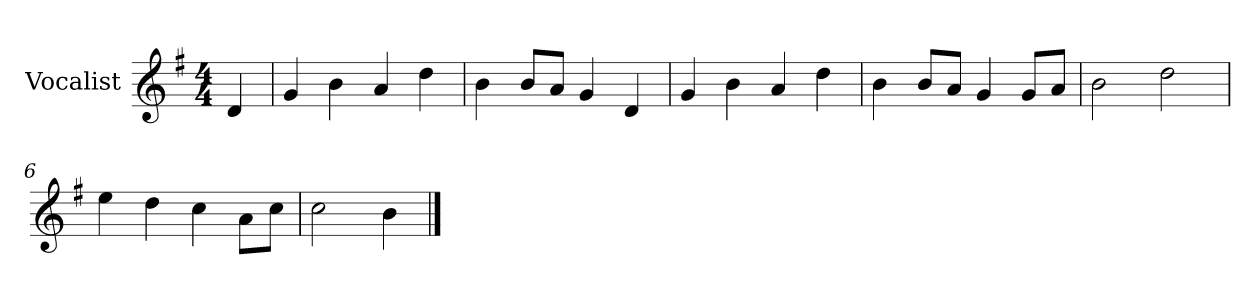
**kern
*part1
*staff1
*I"Vocalist
*k[f#]
*G:
*M4/4
=
4d
=1
4g
4b
4a
4dd
=2
4b
8bL
8aJ
4g
4d
=3
4g
4b
4a
4dd
=4
4b
8bL
8aJ
4g
8gL
8aJ
=5
2b
2dd
=6
4ee
4dd
4cc
8aL
8ccJ
=7
2cc
4b
==
*-
